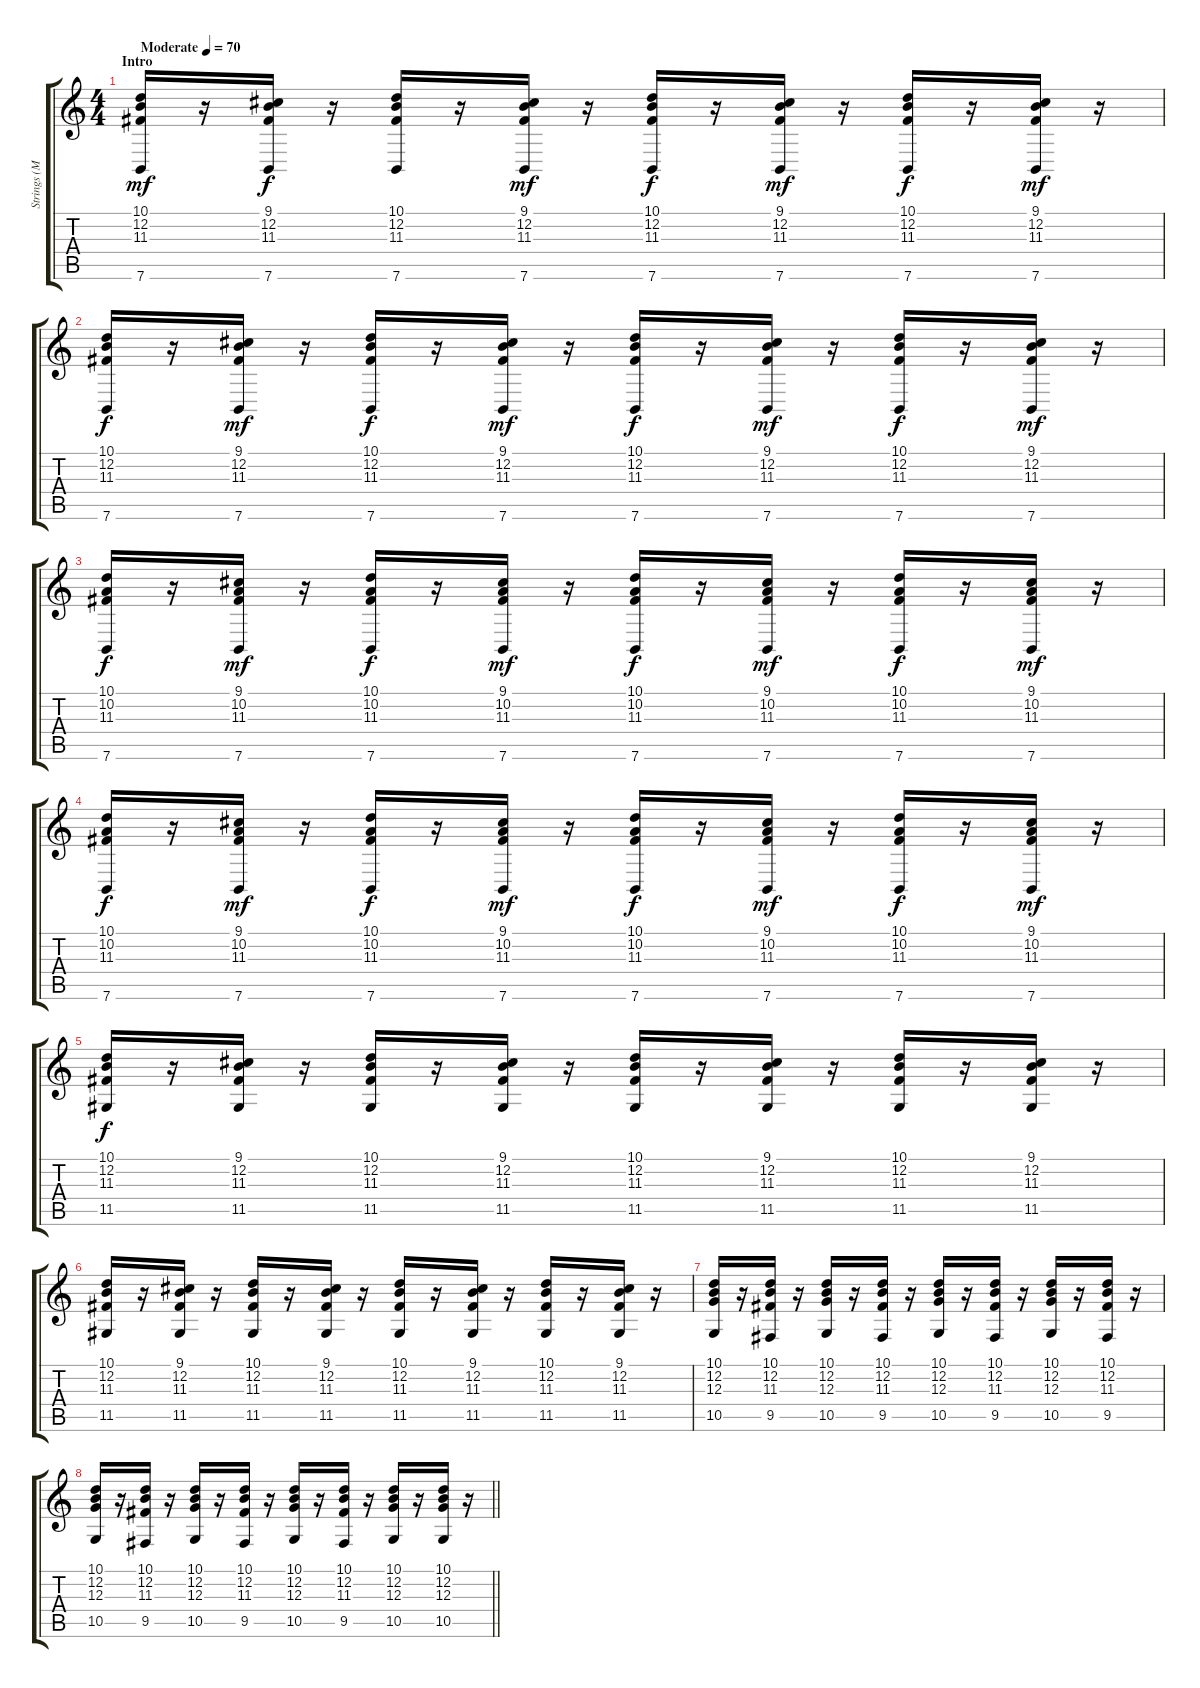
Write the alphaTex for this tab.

\track ("Strings (Mark)" "Strings (M") {instrument stringensemble2}
\staff {score tabs}
\tuning (E4 B3 G3 D3 A2 E2) {hide}
\ts (4 4)
\section ("" "Intro")
\tempo (70 "Moderate")
\clef g2
\ks c
(10.1 12.2 11.3 7.6).16{dy mf instrument stringensemble2} r.16 (9.1 12.2 11.3 7.6).16{dy f} r.16 (10.1 12.2 11.3 7.6).16 r.16 (9.1 12.2 11.3 7.6).16{dy mf} r.16 (10.1 12.2 11.3 7.6).16{dy f} r.16 (9.1 12.2 11.3 7.6).16{dy mf} r.16 (10.1 12.2 11.3 7.6).16{dy f} r.16 (9.1 12.2 11.3 7.6).16{dy mf} r.16 |
(10.1 12.2 11.3 7.6).16{dy f} r.16 (9.1 12.2 11.3 7.6).16{dy mf} r.16 (10.1 12.2 11.3 7.6).16{dy f} r.16 (9.1 12.2 11.3 7.6).16{dy mf} r.16 (10.1 12.2 11.3 7.6).16{dy f} r.16 (9.1 12.2 11.3 7.6).16{dy mf} r.16 (10.1 12.2 11.3 7.6).16{dy f} r.16 (9.1 12.2 11.3 7.6).16{dy mf} r.16 |
(10.1 10.2 11.3 7.6).16{dy f} r.16 (9.1 10.2 11.3 7.6).16{dy mf} r.16 (10.1 10.2 11.3 7.6).16{dy f} r.16 (9.1 10.2 11.3 7.6).16{dy mf} r.16 (10.1 10.2 11.3 7.6).16{dy f} r.16 (9.1 10.2 11.3 7.6).16{dy mf} r.16 (10.1 10.2 11.3 7.6).16{dy f} r.16 (9.1 10.2 11.3 7.6).16{dy mf} r.16 |
(10.1 10.2 11.3 7.6).16{dy f} r.16 (9.1 10.2 11.3 7.6).16{dy mf} r.16 (10.1 10.2 11.3 7.6).16{dy f} r.16 (9.1 10.2 11.3 7.6).16{dy mf} r.16 (10.1 10.2 11.3 7.6).16{dy f} r.16 (9.1 10.2 11.3 7.6).16{dy mf} r.16 (10.1 10.2 11.3 7.6).16{dy f} r.16 (9.1 10.2 11.3 7.6).16{dy mf} r.16 |
(10.1 12.2 11.3 11.5).16{dy f} r.16 (9.1 12.2 11.3 11.5).16 r.16 (10.1 12.2 11.3 11.5).16 r.16 (9.1 12.2 11.3 11.5).16 r.16 (10.1 12.2 11.3 11.5).16 r.16 (9.1 12.2 11.3 11.5).16 r.16 (10.1 12.2 11.3 11.5).16 r.16 (9.1 12.2 11.3 11.5).16 r.16 |
(10.1 12.2 11.3 11.5).16 r.16 (9.1 12.2 11.3 11.5).16 r.16 (10.1 12.2 11.3 11.5).16 r.16 (9.1 12.2 11.3 11.5).16 r.16 (10.1 12.2 11.3 11.5).16 r.16 (9.1 12.2 11.3 11.5).16 r.16 (10.1 12.2 11.3 11.5).16 r.16 (9.1 12.2 11.3 11.5).16 r.16 |
(10.1 12.2 12.3 10.5).16 r.16 (10.1 12.2 11.3 9.5).16 r.16 (10.1 12.2 12.3 10.5).16 r.16 (10.1 12.2 11.3 9.5).16 r.16 (10.1 12.2 12.3 10.5).16 r.16 (10.1 12.2 11.3 9.5).16 r.16 (10.1 12.2 12.3 10.5).16 r.16 (10.1 12.2 11.3 9.5).16 r.16 |
\barLineRight lightlight
(10.1 12.2 12.3 10.5).16 r.16 (10.1 12.2 11.3 9.5).16 r.16 (10.1 12.2 12.3 10.5).16 r.16 (10.1 12.2 11.3 9.5).16 r.16 (10.1 12.2 12.3 10.5).16 r.16 (10.1 12.2 11.3 9.5).16 r.16 (10.1 12.2 12.3 10.5).16 r.16 (10.1 12.2 12.3 10.5).16 r.16
